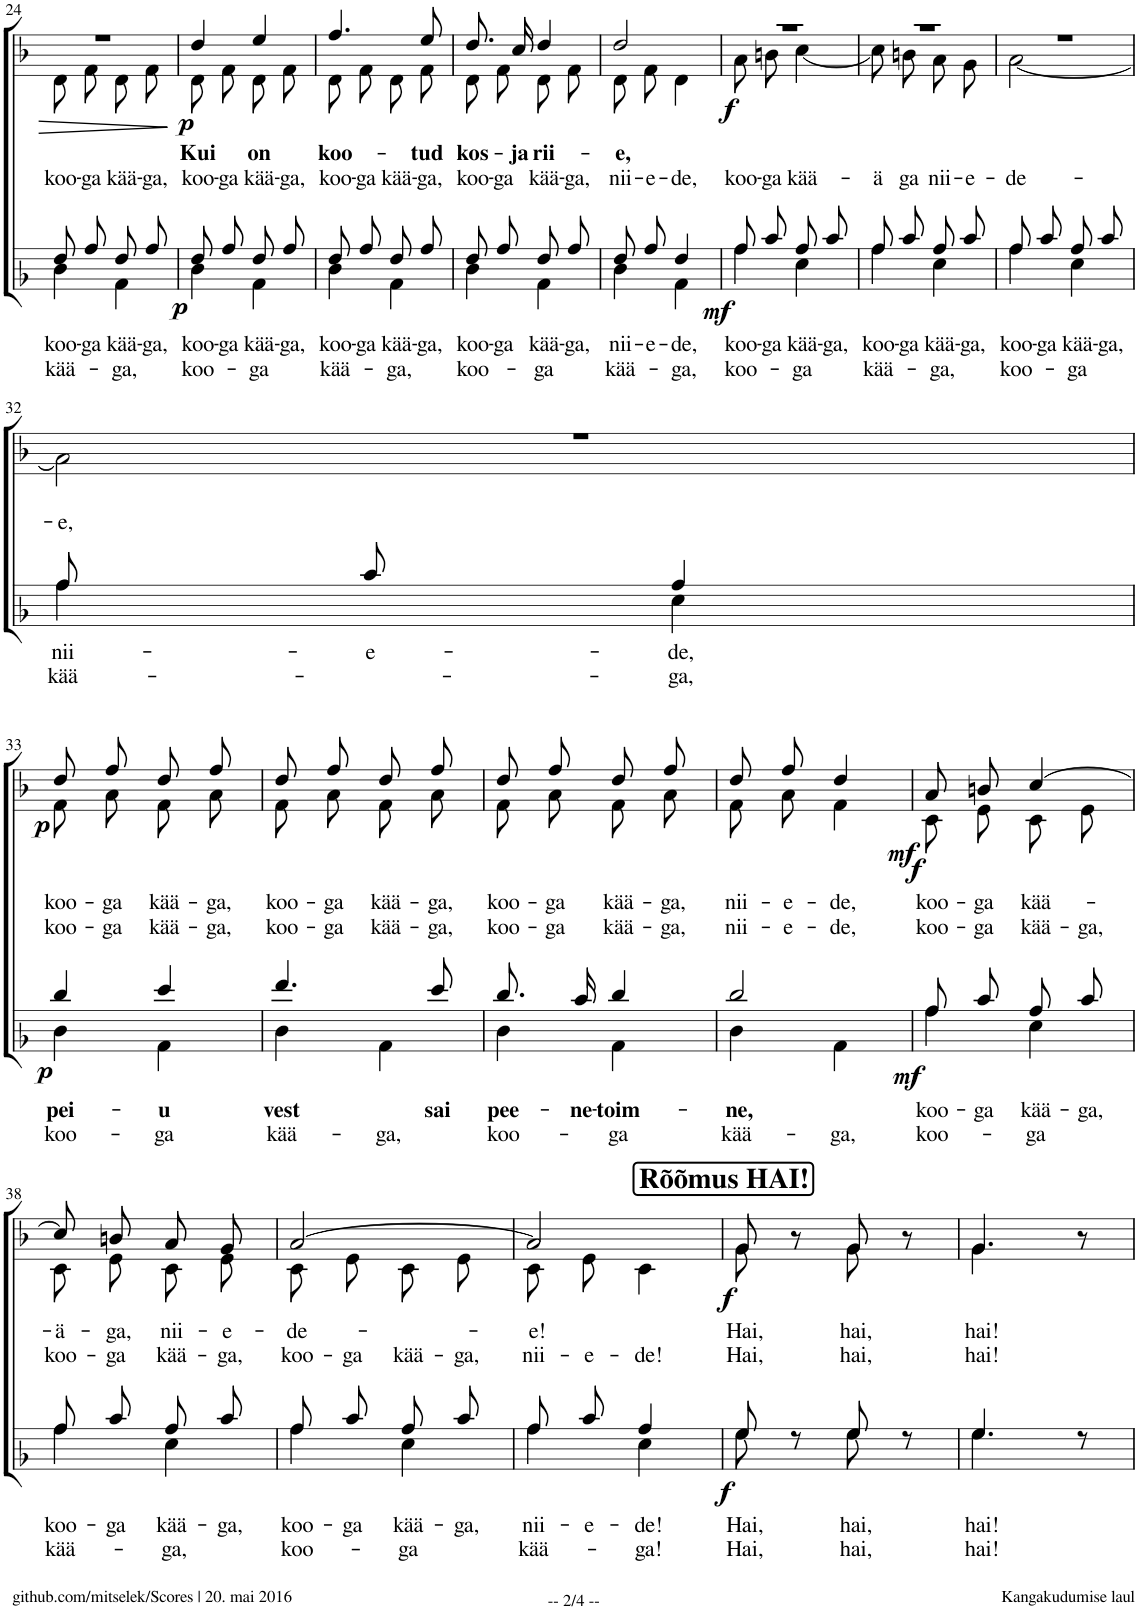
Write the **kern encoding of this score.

**kern	**text	**text	**dynam	**kern	**text	**text	**dynam
*part2	*part2	*part2	*part2	*part1	*part1	*part1	*part1
*staff2	*staff2	*staff2	*staff2	*staff1	*staff1	*staff1	*staff1
*I"T B	*	*	*	*I"S A	*	*	*
!!LO:PB:g=z
*k[b-]	*	*	*	*k[b-]	*	*	*
*M2/4	*	*	*	*M2/4	*	*	*
=24	=24	=24	=24	=24	=24	=24	=24
*^	*	*	*	*	*	*	*
!	!	!LO:LY:b	!	!	!	!	!	!
*	*^	*	*	*	*	*	*	*
!	!	!	!	!LO:LY:b	!	!	!	!LO:LY:b	!
*	*	*	*	*	*	*^	*	*	*
2ryy	8F/L	4D\	.	kää-	.	2r	8d\L	.	koo-	.
!	!	!	!LO:LY:b	!	!	!	!	!	!LO:LY:b	!
.	8A/J	.	-ga	.	.	.	8f\J	.	-ga	.
!	!	!	!LO:LY:b	!	!	!	!	!	!	!
!	!	!	!	!LO:LY:b	!	!	!	!	!LO:LY:b	!
.	8F/L	4AA\	.	-ga,	.	.	8d\L	.	kää-	.
!	!	!	!LO:LY:b	!	!	!	!	!	!LO:LY:b	!
.	8A/J	.	-ga,	.	.	.	8f\J	.	-ga,	.
=25	=25	=25	=25	=25	=25	=25	=25	=25	=25	=25
!	!	!	!LO:LY:b	!	!	!	!	!	!	!
!	!	!	!	!LO:LY:b	!	!	!	!LO:LY:b	!	!
!	!	!	!	!	!LO:DY:b	!	!	!	!LO:LY:b	!LO:DY:b
2ryy	8F/L	4D\	.	koo-	p	4dd/	8d\L	.	koo-	p
!	!	!	!LO:LY:b	!	!	!	!	!	!LO:LY:b	!
.	8A/J	.	-ga	.	.	.	8f\J	.	-ga	.
!	!	!	!LO:LY:b	!	!	!	!	!	!	!
!	!	!	!	!LO:LY:b	!	!	!	!LO:LY:b	!	!
!	!	!	!	!	!	!	!	!	!LO:LY:b	!
.	8F/L	4AA\	.	-ga	.	4ee/	8d\L	.	kää-	.
!	!	!	!LO:LY:b	!	!	!	!	!	!LO:LY:b	!
.	8A/J	.	-ga,	.	.	.	8f\J	.	-ga,	.
=26	=26	=26	=26	=26	=26	=26	=26	=26	=26	=26
!	!	!	!LO:LY:b	!	!	!	!	!	!	!
!	!	!	!	!LO:LY:b	!	!	!	!LO:LY:b	!	!
!	!	!	!	!	!	!	!	!	!LO:LY:b	!
2ryy	8F/L	4D\	.	kää-	.	4.ff/	8d\L	.	koo-	.
!	!	!	!LO:LY:b	!	!	!	!	!	!LO:LY:b	!
.	8A/J	.	-ga	.	.	.	8f\J	.	-ga	.
!	!	!	!LO:LY:b	!	!	!	!	!	!	!
!	!	!	!	!LO:LY:b	!	!	!	!	!LO:LY:b	!
.	8F/L	4AA\	.	-ga,	.	.	8d\L	.	kää-	.
!	!	!	!LO:LY:b	!	!	!	!	!LO:LY:b	!	!
!	!	!	!	!	!	!	!	!	!LO:LY:b	!
.	8A/J	.	-ga,	.	.	8ee/	8f\J	.	-ga,	.
=27	=27	=27	=27	=27	=27	=27	=27	=27	=27	=27
!	!	!	!LO:LY:b	!	!	!	!	!	!	!
!	!	!	!	!LO:LY:b	!	!	!	!LO:LY:b	!	!
!	!	!	!	!	!	!	!	!	!LO:LY:b	!
2ryy	8F/L	4D\	.	koo-	.	8.dd/L	8d\L	.	koo-	.
!	!	!	!LO:LY:b	!	!	!	!	!	!LO:LY:b	!
.	8A/J	.	-ga	.	.	.	8f\J	.	-ga	.
!	!	!	!	!	!	!	!	!LO:LY:b	!	!
.	.	.	.	.	.	16cc/Jk	.	-ja	.	.
!	!	!	!LO:LY:b	!	!	!	!	!	!	!
!	!	!	!	!LO:LY:b	!	!	!	!LO:LY:b	!	!
!	!	!	!	!	!	!	!	!	!LO:LY:b	!
.	8F/L	4AA\	.	-ga	.	4dd/	8d\L	.	kää-	.
!	!	!	!LO:LY:b	!	!	!	!	!	!LO:LY:b	!
.	8A/J	.	-ga,	.	.	.	8f\J	.	-ga,	.
=28	=28	=28	=28	=28	=28	=28	=28	=28	=28	=28
!	!	!	!LO:LY:b	!	!	!	!	!	!	!
!	!	!	!	!LO:LY:b	!	!	!	!LO:LY:b	!	!
!	!	!	!	!	!	!	!	!	!LO:LY:b	!
2ryy	8F/L	4D\	.	kää-	.	2dd/	8d\L	.	nii-	.
!	!	!	!LO:LY:b	!	!	!	!	!	!LO:LY:b	!
.	8A/J	.	-e-	.	.	.	8f\J	.	-e-	.
!	!	!	!LO:LY:b	!	!	!	!	!	!	!
!	!	!	!	!LO:LY:b	!	!	!	!	!LO:LY:b	!
.	4F/	4AA\	.	-ga,	.	.	4d\	.	-de,	.
=29	=29	=29	=29	=29	=29	=29	=29	=29	=29	=29
!	!	!	!LO:LY:b	!	!	!	!	!	!	!
!	!	!	!	!LO:LY:b	!LO:DY:b	!	!	!	!LO:LY:b	!LO:DY:b
2ryy	8A/L	4A\	.	koo-	mf	2r	8a\L	.	koo-	f
!	!	!	!LO:LY:b	!	!	!	!	!	!LO:LY:b	!
.	8c/J	.	-ga	.	.	.	8bn\J	.	-ga	.
!	!	!	!LO:LY:b	!	!	!	!	!	!	!
!	!	!	!	!LO:LY:b	!	!	!	!	!LO:LY:b	!
.	8A/L	4E\	.	-ga	.	.	[4cc\	.	kää-	.
!	!	!	!LO:LY:b	!	!	!	!	!	!	!
.	8c/J	.	-ga,	.	.	.	.	.	.	.
=30	=30	=30	=30	=30	=30	=30	=30	=30	=30	=30
!	!	!	!LO:LY:b	!	!	!	!	!	!	!
!	!	!	!	!LO:LY:b	!	!	!	!	!LO:LY:b	!
2ryy	8A/L	4A\	.	kää-	.	2r	8cc\L]	.	-ä	.
!	!	!	!LO:LY:b	!	!	!	!	!	!LO:LY:b	!
.	8c/J	.	-ga	.	.	.	8bn\J	.	ga	.
!	!	!	!LO:LY:b	!	!	!	!	!	!	!
!	!	!	!	!LO:LY:b	!	!	!	!	!LO:LY:b	!
.	8A/L	4E\	.	-ga,	.	.	8a\L	.	nii-	.
!	!	!	!LO:LY:b	!	!	!	!	!	!LO:LY:b	!
.	8c/J	.	-ga,	.	.	.	8g\J	.	-e-	.
=31	=31	=31	=31	=31	=31	=31	=31	=31	=31	=31
!	!	!	!LO:LY:b	!	!	!	!	!	!	!
!	!	!	!	!LO:LY:b	!	!	!	!	!LO:LY:b	!
2ryy	8A/L	4A\	.	koo-	.	2r	[2a\	.	-de-	.
!	!	!	!LO:LY:b	!	!	!	!	!	!	!
.	8c/J	.	-ga	.	.	.	.	.	.	.
!	!	!	!LO:LY:b	!	!	!	!	!	!	!
!	!	!	!	!LO:LY:b	!	!	!	!	!	!
.	8A/L	4E\	.	-ga	.	.	.	.	.	.
!	!	!	!LO:LY:b	!	!	!	!	!	!	!
.	8c/J	.	-ga,	.	.	.	.	.	.	.
!!LO:LB:g=z	!!
=32	=32	=32	=32	=32	=32	=32	=32	=32	=32	=32
!	!	!	!LO:LY:b	!	!	!	!	!	!	!
!	!	!	!	!LO:LY:b	!	!	!	!	!LO:LY:b	!
2ryy	8A/L	4A\	.	kää-	.	2r	2a\]	.	-e,	.
!	!	!	!LO:LY:b	!	!	!	!	!	!	!
.	8c/J	.	-e-	.	.	.	.	.	.	.
!	!	!	!LO:LY:b	!	!	!	!	!	!	!
!	!	!	!	!LO:LY:b	!	!	!	!	!	!
.	4A/	4E\	.	-ga,	.	.	.	.	.	.
!!LO:LB:g=z	!!
=33	=33	=33	=33	=33	=33	=33	=33	=33	=33	=33
!	!	!	!LO:LY:b	!	!	!	!	!	!	!
!	!	!	!	!LO:LY:b	!	!	!	!LO:LY:b	!	!
!	!	!	!	!	!LO:DY:b	!	!	!	!LO:LY:b	!LO:DY:b
2ryy	4d/	4D\	.	koo-	p	8dd/L	8f\L	.	koo-	p
!	!	!	!	!	!	!	!	!LO:LY:b	!	!
!	!	!	!	!	!	!	!	!	!LO:LY:b	!
.	.	.	.	.	.	8ff/J	8a\J	.	-ga	.
!	!	!	!LO:LY:b	!	!	!	!	!	!	!
!	!	!	!	!LO:LY:b	!	!	!	!LO:LY:b	!	!
!	!	!	!	!	!	!	!	!	!LO:LY:b	!
.	4e/	4AA\	.	-ga	.	8dd/L	8f\L	.	kää-	.
!	!	!	!	!	!	!	!	!LO:LY:b	!	!
!	!	!	!	!	!	!	!	!	!LO:LY:b	!
.	.	.	.	.	.	8ff/J	8a\J	.	-ga,	.
=34	=34	=34	=34	=34	=34	=34	=34	=34	=34	=34
!	!	!	!LO:LY:b	!	!	!	!	!	!	!
!	!	!	!	!LO:LY:b	!	!	!	!LO:LY:b	!	!
!	!	!	!	!	!	!	!	!	!LO:LY:b	!
2ryy	4.f/	4D\	.	kää-	.	8dd/L	8f\L	.	koo-	.
!	!	!	!	!	!	!	!	!LO:LY:b	!	!
!	!	!	!	!	!	!	!	!	!LO:LY:b	!
.	.	.	.	.	.	8ff/J	8a\J	.	-ga	.
!	!	!	!	!LO:LY:b	!	!	!	!LO:LY:b	!	!
!	!	!	!	!	!	!	!	!	!LO:LY:b	!
.	.	4AA\	.	-ga,	.	8dd/L	8f\L	.	kää-	.
!	!	!	!LO:LY:b	!	!	!	!	!LO:LY:b	!	!
!	!	!	!	!	!	!	!	!	!LO:LY:b	!
.	8e/	.	sai	.	.	8ff/J	8a\J	.	-ga,	.
=35	=35	=35	=35	=35	=35	=35	=35	=35	=35	=35
!	!	!	!LO:LY:b	!	!	!	!	!	!	!
!	!	!	!	!LO:LY:b	!	!	!	!LO:LY:b	!	!
!	!	!	!	!	!	!	!	!	!LO:LY:b	!
2ryy	8.d/L	4D\	.	koo-	.	8dd/L	8f\L	.	koo-	.
!	!	!	!	!	!	!	!	!LO:LY:b	!	!
!	!	!	!	!	!	!	!	!	!LO:LY:b	!
.	.	.	.	.	.	8ff/J	8a\J	.	-ga	.
!	!	!	!LO:LY:b	!	!	!	!	!	!	!
.	16c/Jk	.	-ne-	.	.	.	.	.	.	.
!	!	!	!LO:LY:b	!	!	!	!	!	!	!
!	!	!	!	!LO:LY:b	!	!	!	!LO:LY:b	!	!
!	!	!	!	!	!	!	!	!	!LO:LY:b	!
.	4d/	4AA\	.	-ga	.	8dd/L	8f\L	.	kää-	.
!	!	!	!	!	!	!	!	!LO:LY:b	!	!
!	!	!	!	!	!	!	!	!	!LO:LY:b	!
.	.	.	.	.	.	8ff/J	8a\J	.	-ga,	.
=36	=36	=36	=36	=36	=36	=36	=36	=36	=36	=36
!	!	!	!LO:LY:b	!	!	!	!	!	!	!
!	!	!	!	!LO:LY:b	!	!	!	!LO:LY:b	!	!
!	!	!	!	!	!	!	!	!	!LO:LY:b	!
2ryy	2d/	4D\	.	kää-	.	8dd/L	8f\L	.	nii-	.
!	!	!	!	!	!	!	!	!LO:LY:b	!	!
!	!	!	!	!	!	!	!	!	!LO:LY:b	!
.	.	.	.	.	.	8ff/J	8a\J	.	-e-	.
!	!	!	!	!LO:LY:b	!	!	!	!LO:LY:b	!	!
!	!	!	!	!	!	!	!	!	!LO:LY:b	!
.	.	4AA\	.	-ga,	.	4dd/	4f\	.	-de,	.
=37	=37	=37	=37	=37	=37	=37	=37	=37	=37	=37
!	!	!	!LO:LY:b	!	!	!	!	!	!	!
!	!	!	!	!LO:LY:b	!	!	!	!LO:LY:b	!	!
!	!	!	!	!	!LO:DY:b	!	!	!	!LO:LY:b	!LO:DY:b
!	!	!	!	!	!	!	!	!	!	!LO:DY:n=1:b
2ryy	8A/L	4A\	.	koo-	mf	8a/L	8c\L	.	koo-	f mf
!	!	!	!LO:LY:b	!	!	!	!	!LO:LY:b	!	!
!	!	!	!	!	!	!	!	!	!LO:LY:b	!
.	8c/J	.	-ga	.	.	8bn/J	8e\J	.	-ga	.
!	!	!	!LO:LY:b	!	!	!	!	!	!	!
!	!	!	!	!LO:LY:b	!	!	!	!LO:LY:b	!	!
!	!	!	!	!	!	!	!	!	!LO:LY:b	!
.	8A/L	4E\	.	-ga	.	[4cc/	8c\L	.	kää-	.
!	!	!	!LO:LY:b	!	!	!	!	!	!LO:LY:b	!
.	8c/J	.	-ga,	.	.	.	8e\J	.	-ga,	.
!!LO:LB:g=z	!!
=38	=38	=38	=38	=38	=38	=38	=38	=38	=38	=38
!	!	!	!LO:LY:b	!	!	!	!	!	!	!
!	!	!	!	!LO:LY:b	!	!	!	!LO:LY:b	!	!
!	!	!	!	!	!	!	!	!	!LO:LY:b	!
2ryy	8A/L	4A\	.	kää-	.	8cc/L]	8c\L	.	koo-	.
!	!	!	!LO:LY:b	!	!	!	!	!LO:LY:b	!	!
!	!	!	!	!	!	!	!	!	!LO:LY:b	!
.	8c/J	.	-ga	.	.	8bn/J	8e\J	.	-ga	.
!	!	!	!LO:LY:b	!	!	!	!	!	!	!
!	!	!	!	!LO:LY:b	!	!	!	!LO:LY:b	!	!
!	!	!	!	!	!	!	!	!	!LO:LY:b	!
.	8A/L	4E\	.	-ga,	.	8a/L	8c\L	.	kää-	.
!	!	!	!LO:LY:b	!	!	!	!	!LO:LY:b	!	!
!	!	!	!	!	!	!	!	!	!LO:LY:b	!
.	8c/J	.	-ga,	.	.	8g/J	8e\J	.	-ga,	.
=39	=39	=39	=39	=39	=39	=39	=39	=39	=39	=39
!	!	!	!LO:LY:b	!	!	!	!	!	!	!
!	!	!	!	!LO:LY:b	!	!	!	!LO:LY:b	!	!
!	!	!	!	!	!	!	!	!	!LO:LY:b	!
2ryy	8A/L	4A\	.	koo-	.	[2a/	8c\L	.	koo-	.
!	!	!	!LO:LY:b	!	!	!	!	!	!LO:LY:b	!
.	8c/J	.	-ga	.	.	.	8e\J	.	-ga	.
!	!	!	!LO:LY:b	!	!	!	!	!	!	!
!	!	!	!	!LO:LY:b	!	!	!	!	!LO:LY:b	!
.	8A/L	4E\	.	-ga	.	.	8c\L	.	kää-	.
!	!	!	!LO:LY:b	!	!	!	!	!	!LO:LY:b	!
.	8c/J	.	-ga,	.	.	.	8e\J	.	-ga,	.
=40	=40	=40	=40	=40	=40	=40	=40	=40	=40	=40
!	!	!	!LO:LY:b	!	!	!	!	!	!	!
!	!	!	!	!LO:LY:b	!	!	!	!LO:LY:b	!	!
!	!	!	!	!	!	!	!	!	!LO:LY:b	!
2ryy	8A/L	4A\	.	kää-	.	2a/]	8c\L	.	nii-	.
!	!	!	!LO:LY:b	!	!	!	!	!	!LO:LY:b	!
.	8c/J	.	-e-	.	.	.	8e\J	.	-e-	.
!	!	!	!LO:LY:b	!	!	!	!	!	!	!
!	!	!	!	!LO:LY:b	!	!	!	!	!LO:LY:b	!
.	4A/	4E\	.	-ga!	.	.	4c\	.	-de!	.
!!LO:REH:place=s1:a:B:cj:fs=14:t=Rõõmus HAI!	!!
=41	=41	=41	=41	=41	=41	=41	=41	=41	=41	=41
!	!	!	!LO:LY:b	!	!	!	!	!	!	!
!	!	!	!	!LO:LY:b	!	!	!	!LO:LY:b	!	!
!	!	!	!	!	!LO:DY:b	!	!	!	!LO:LY:b	!LO:DY:b
2ryy	8G/	8G\	.	Hai,	f	8g/	8g\	.	Hai,	f
.	8r	8ryy	.	.	.	8r	8ryy	.	.	.
!	!	!	!LO:LY:b	!	!	!	!	!	!	!
!	!	!	!	!LO:LY:b	!	!	!	!LO:LY:b	!	!
!	!	!	!	!	!	!	!	!	!LO:LY:b	!
.	8G/	8G\	.	hai,	.	8g/	8g\	.	hai,	.
.	8r	8ryy	.	.	.	8r	8ryy	.	.	.
=42	=42	=42	=42	=42	=42	=42	=42	=42	=42	=42
!	!	!	!LO:LY:b	!	!	!	!	!	!	!
!	!	!	!	!LO:LY:b	!	!	!	!LO:LY:b	!	!
!	!	!	!	!	!	!	!	!	!LO:LY:b	!
2ryy	4.G/	4.G\	.	hai!	.	4.g/	4.g\	.	hai!	.
.	8r	8ryy	.	.	.	8r	8ryy	.	.	.
*v	*v	*v	*	*	*	*	*	*	*	*
*	*	*	*	*v	*v	*	*	*
=	=	=	=	=	=	=	=
*-	*-	*-	*-	*-	*-	*-	*-
